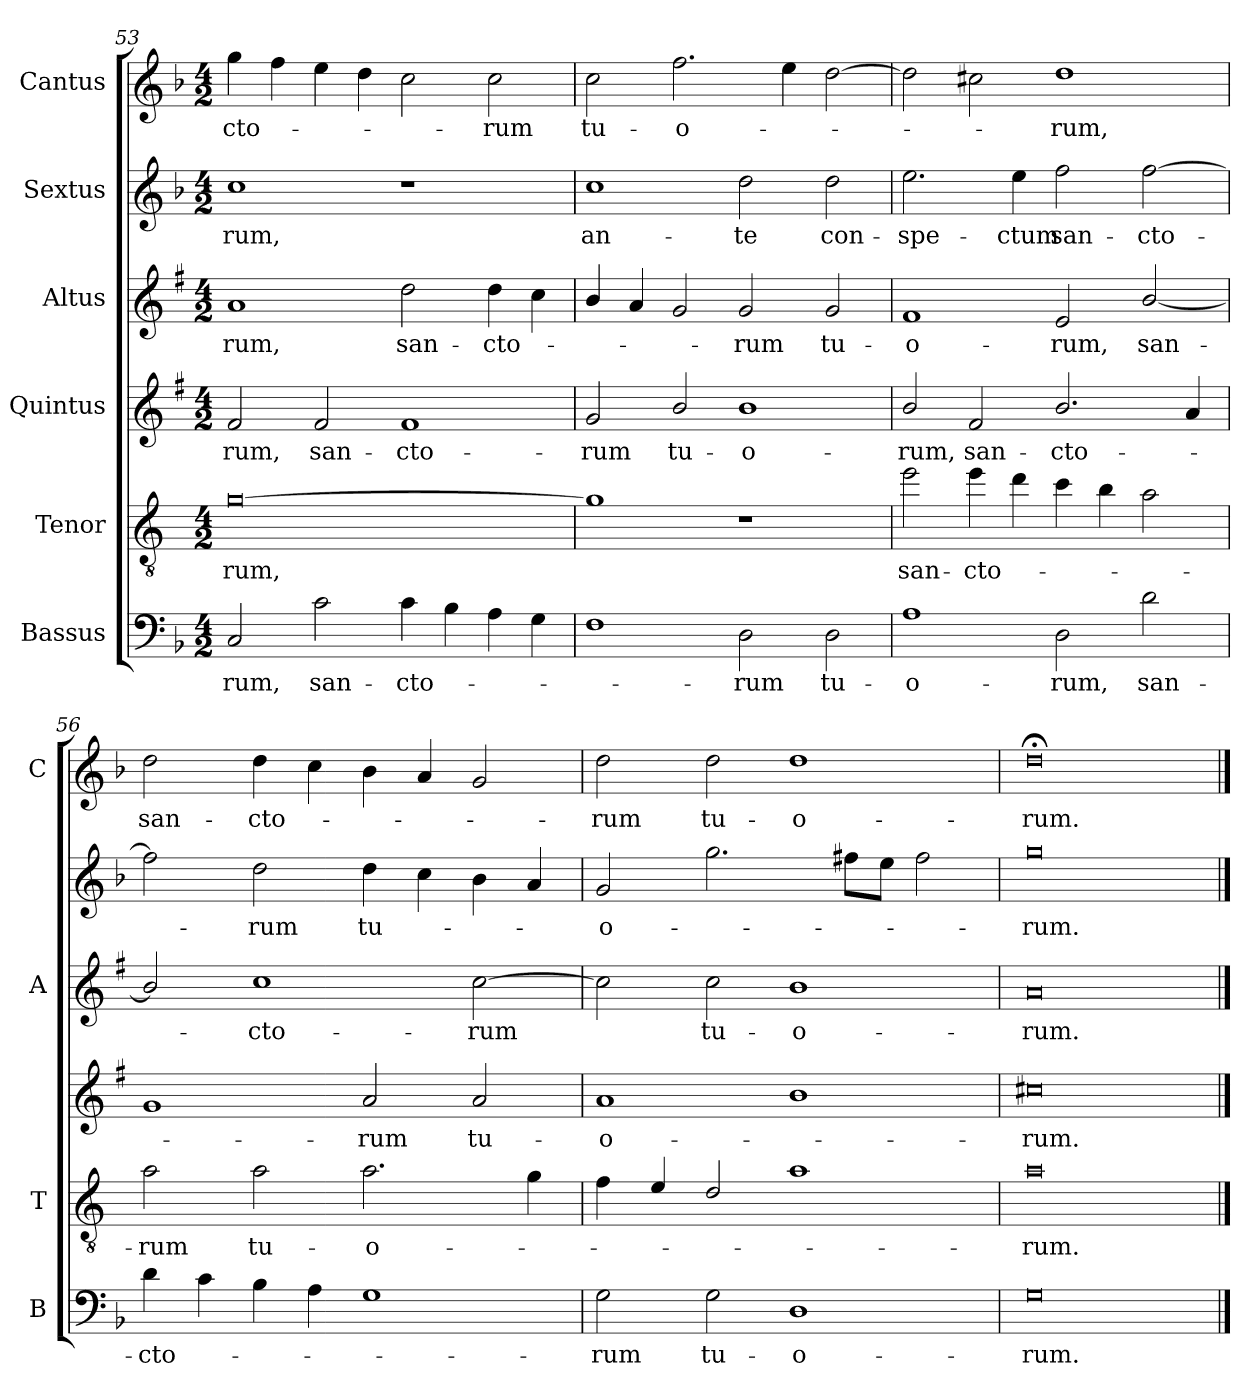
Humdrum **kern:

**kern	**text	**kern	**text	**kern	**text	**kern	**text	**kern	**text	**kern	**text
*part6	*part6	*part5	*part5	*part4	*part4	*part3	*part3	*part2	*part2	*part1	*part1
*staff6	*staff6	*staff5	*staff5	*staff4	*staff4	*staff3	*staff3	*staff2	*staff2	*staff1	*staff1
*I"Bassus	*	*I"Tenor	*	*I"Quintus	*	*I"Altus	*	*I"Sextus	*	*I"Cantus	*
*I'B	*	*I'T	*	*	*	*I'A	*	*	*	*I'C	*
!!LO:LB:g=z
*clefF4	*	*clefGv2	*	*clefG2	*	*clefG2	*	*clefG2	*	*clefG2	*
*	*	*ITrd4c7	*	*ITrd1c2	*	*ITrd1c2	*	*	*	*	*
*k[b-]	*	*k[b-]	*	*k[b-]	*	*k[b-]	*	*k[b-]	*	*k[b-]	*
*F:	*	*F:	*	*F:	*	*F:	*	*F:	*	*F:	*
*M4/2	*	*M4/2	*	*M4/2	*	*M4/2	*	*M4/2	*	*M4/2	*
=53	=53	=53	=53	=53	=53	=53	=53	=53	=53	=53	=53
!	!LO:LY:b	!	!LO:LY:b	!	!LO:LY:b	!	!LO:LY:b	!	!LO:LY:b	!	!LO:LY:b
2C/	-rum,	[0c	-rum,	2e/	-rum,	1g	-rum,	1cc	-rum,	4gg\	-cto-
.	.	.	.	.	.	.	.	.	.	4ff\	.
!	!LO:LY:b	!	!	!	!LO:LY:b	!	!	!	!	!	!
2c\	san-	.	.	2e/	san-	.	.	.	.	4ee\	.
.	.	.	.	.	.	.	.	.	.	4dd\	.
!	!LO:LY:b	!	!	!	!LO:LY:b	!	!LO:LY:b	!	!	!	!
4c\	-cto-	.	.	1e	-cto-	2cc\	san-	1r	.	2cc\	.
4B-\	.	.	.	.	.	.	.	.	.	.	.
!	!	!	!	!	!	!	!LO:LY:b	!	!	!	!LO:LY:b
4A\	.	.	.	.	.	4cc\	-cto-	.	.	2cc\	-rum
4G\	.	.	.	.	.	4b-\	.	.	.	.	.
=54	=54	=54	=54	=54	=54	=54	=54	=54	=54	=54	=54
!	!	!	!	!	!LO:LY:b	!	!	!	!LO:LY:b	!	!LO:LY:b
1F	.	1c]	.	2f/	-rum	4a/	.	1cc	an-	2cc\	tu-
.	.	.	.	.	.	4g/	.	.	.	.	.
!	!	!	!	!	!LO:LY:b	!	!	!	!	!	!LO:LY:b
.	.	.	.	2a/	tu-	2f/	.	.	.	2.ff\	-o-
!	!LO:LY:b	!	!	!	!LO:LY:b	!	!LO:LY:b	!	!LO:LY:b	!	!
2D\	-rum	1r	.	1a	-o-	2f/	-rum	2dd\	-te	.	.
.	.	.	.	.	.	.	.	.	.	4ee\	.
!	!LO:LY:b	!	!	!	!	!	!LO:LY:b	!	!LO:LY:b	!	!
2D\	tu-	.	.	.	.	2f/	tu-	2dd\	con-	[2dd\	.
=55	=55	=55	=55	=55	=55	=55	=55	=55	=55	=55	=55
!	!LO:LY:b	!	!LO:LY:b	!	!LO:LY:b	!	!LO:LY:b	!	!LO:LY:b	!	!
1A	-o-	2a\	san-	2a/	-rum,	1e	-o-	2.ee\	-spe-	2dd\]	.
!	!	!	!LO:LY:b	!	!LO:LY:b	!	!	!	!	!	!
.	.	4a\	-cto-	2e/	san-	.	.	.	.	2cc#X\	.
!	!	!	!	!	!	!	!	!	!LO:LY:b	!	!
.	.	4g\	.	.	.	.	.	4ee\	-ctum	.	.
!	!LO:LY:b	!	!	!	!LO:LY:b	!	!LO:LY:b	!	!LO:LY:b	!	!LO:LY:b
2D\	-rum,	4f\	.	2.a/	-cto-	2d/	-rum,	2ff\	san-	1dd	-rum,
.	.	4e\	.	.	.	.	.	.	.	.	.
!	!LO:LY:b	!	!	!	!	!	!LO:LY:b	!	!LO:LY:b	!	!
2d\	san-	2d\	.	.	.	[2a/	san-	[2ff\	-cto-	.	.
.	.	.	.	4g/	.	.	.	.	.	.	.
=56	=56	=56	=56	=56	=56	=56	=56	=56	=56	=56	=56
!	!LO:LY:b	!	!LO:LY:b	!	!	!	!	!	!	!	!LO:LY:b
4d\	-cto-	2d\	-rum	1f	.	2a/]	.	2ff\]	.	2dd\	san-
4c\	.	.	.	.	.	.	.	.	.	.	.
!	!	!	!LO:LY:b	!	!	!	!LO:LY:b	!	!LO:LY:b	!	!LO:LY:b
4B-\	.	2d\	tu-	.	.	1b-	-cto-	2dd\	-rum	4dd\	-cto-
4A\	.	.	.	.	.	.	.	.	.	4cc\	.
!	!	!	!LO:LY:b	!	!LO:LY:b	!	!	!	!LO:LY:b	!	!
1G	.	2.d\	-o-	2g/	-rum	.	.	4dd\	tu-	4b-\	.
.	.	.	.	.	.	.	.	4cc\	.	4a/	.
!	!	!	!	!	!LO:LY:b	!	!LO:LY:b	!	!	!	!
.	.	.	.	2g/	tu-	[2b-\	-rum	4b-\	.	2g/	.
.	.	4c\	.	.	.	.	.	4a/	.	.	.
=57	=57	=57	=57	=57	=57	=57	=57	=57	=57	=57	=57
!	!LO:LY:b	!	!	!	!LO:LY:b	!	!	!	!LO:LY:b	!	!LO:LY:b
2G\	-rum	4B-\	.	1g	-o-	2b-\]	.	2g/	-o-	2dd\	-rum
.	.	4A/	.	.	.	.	.	.	.	.	.
!	!LO:LY:b	!	!	!	!	!	!LO:LY:b	!	!	!	!LO:LY:b
2G\	tu-	2G/	.	.	.	2b-\	tu-	2.gg\	.	2dd\	tu-
!	!LO:LY:b	!	!	!	!	!	!LO:LY:b	!	!	!	!LO:LY:b
1D	-o-	1d	.	1a	.	1a	-o-	.	.	1dd	-o-
.	.	.	.	.	.	.	.	8ff#X\L	.	.	.
.	.	.	.	.	.	.	.	8ee\J	.	.	.
.	.	.	.	.	.	.	.	2ff#\	.	.	.
=58	=58	=58	=58	=58	=58	=58	=58	=58	=58	=58	=58
!	!LO:LY:b	!	!LO:LY:b	!	!LO:LY:b	!	!LO:LY:b	!	!LO:LY:b	!	!LO:LY:b
0G	-rum.	0d	-rum.	0bn	-rum.	0g	-rum.	0gg	-rum.	0dd;<	-rum.
==	==	==	==	==	==	==	==	==	==	==	==
*-	*-	*-	*-	*-	*-	*-	*-	*-	*-	*-	*-
